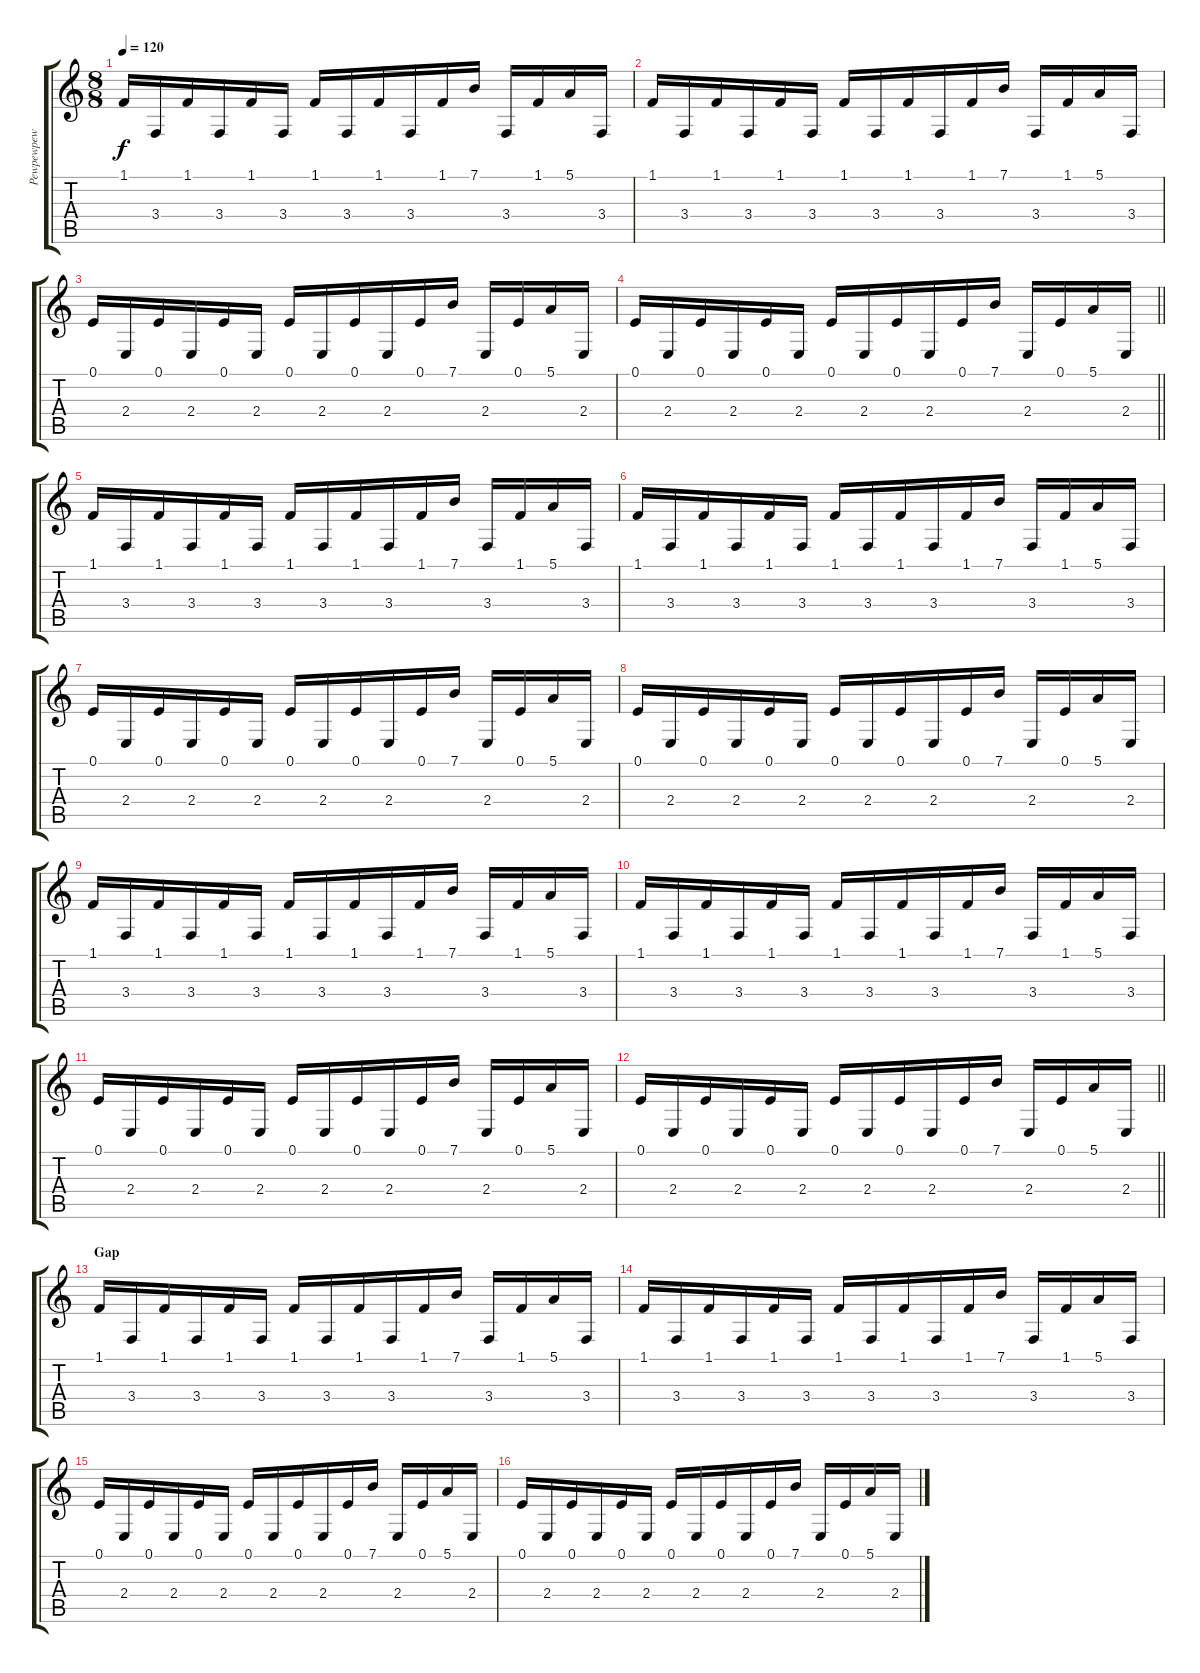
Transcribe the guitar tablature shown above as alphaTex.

\track ("Pewpewpew" "Pewpewpew") {instrument honkytonkpiano}
\staff {score tabs}
\tuning (E4 B3 G3 D3 A2 E2) {hide}
\ts (8 8)
\tempo 120
\clef g2
\ks c
1.1.16{dy f} 3.4.16 1.1.16 3.4.16 1.1.16 3.4.16 1.1.16 3.4.16 1.1.16 3.4.16 1.1.16 7.1.16 3.4.16 1.1.16 5.1.16 3.4.16 |
1.1.16 3.4.16 1.1.16 3.4.16 1.1.16 3.4.16 1.1.16 3.4.16 1.1.16 3.4.16 1.1.16 7.1.16 3.4.16 1.1.16 5.1.16 3.4.16 |
0.1.16 2.4.16 0.1.16 2.4.16 0.1.16 2.4.16 0.1.16 2.4.16 0.1.16 2.4.16 0.1.16 7.1.16 2.4.16 0.1.16 5.1.16 2.4.16 |
\barLineRight lightlight
0.1.16 2.4.16 0.1.16 2.4.16 0.1.16 2.4.16 0.1.16 2.4.16 0.1.16 2.4.16 0.1.16 7.1.16 2.4.16 0.1.16 5.1.16 2.4.16 |
1.1.16 3.4.16 1.1.16 3.4.16 1.1.16 3.4.16 1.1.16 3.4.16 1.1.16 3.4.16 1.1.16 7.1.16 3.4.16 1.1.16 5.1.16 3.4.16 |
1.1.16 3.4.16 1.1.16 3.4.16 1.1.16 3.4.16 1.1.16 3.4.16 1.1.16 3.4.16 1.1.16 7.1.16 3.4.16 1.1.16 5.1.16 3.4.16 |
0.1.16 2.4.16 0.1.16 2.4.16 0.1.16 2.4.16 0.1.16 2.4.16 0.1.16 2.4.16 0.1.16 7.1.16 2.4.16 0.1.16 5.1.16 2.4.16 |
0.1.16 2.4.16 0.1.16 2.4.16 0.1.16 2.4.16 0.1.16 2.4.16 0.1.16 2.4.16 0.1.16 7.1.16 2.4.16 0.1.16 5.1.16 2.4.16 |
1.1.16 3.4.16 1.1.16 3.4.16 1.1.16 3.4.16 1.1.16 3.4.16 1.1.16 3.4.16 1.1.16 7.1.16 3.4.16 1.1.16 5.1.16 3.4.16 |
1.1.16 3.4.16 1.1.16 3.4.16 1.1.16 3.4.16 1.1.16 3.4.16 1.1.16 3.4.16 1.1.16 7.1.16 3.4.16 1.1.16 5.1.16 3.4.16 |
0.1.16 2.4.16 0.1.16 2.4.16 0.1.16 2.4.16 0.1.16 2.4.16 0.1.16 2.4.16 0.1.16 7.1.16 2.4.16 0.1.16 5.1.16 2.4.16 |
\barLineRight lightlight
0.1.16 2.4.16 0.1.16 2.4.16 0.1.16 2.4.16 0.1.16 2.4.16 0.1.16 2.4.16 0.1.16 7.1.16 2.4.16 0.1.16 5.1.16 2.4.16 |
\section ("" "Gap")
1.1.16 3.4.16 1.1.16 3.4.16 1.1.16 3.4.16 1.1.16 3.4.16 1.1.16 3.4.16 1.1.16 7.1.16 3.4.16 1.1.16 5.1.16 3.4.16 |
1.1.16 3.4.16 1.1.16 3.4.16 1.1.16 3.4.16 1.1.16 3.4.16 1.1.16 3.4.16 1.1.16 7.1.16 3.4.16 1.1.16 5.1.16 3.4.16 |
0.1.16 2.4.16 0.1.16 2.4.16 0.1.16 2.4.16 0.1.16 2.4.16 0.1.16 2.4.16 0.1.16 7.1.16 2.4.16 0.1.16 5.1.16 2.4.16 |
0.1.16 2.4.16 0.1.16 2.4.16 0.1.16 2.4.16 0.1.16 2.4.16 0.1.16 2.4.16 0.1.16 7.1.16 2.4.16 0.1.16 5.1.16 2.4.16
